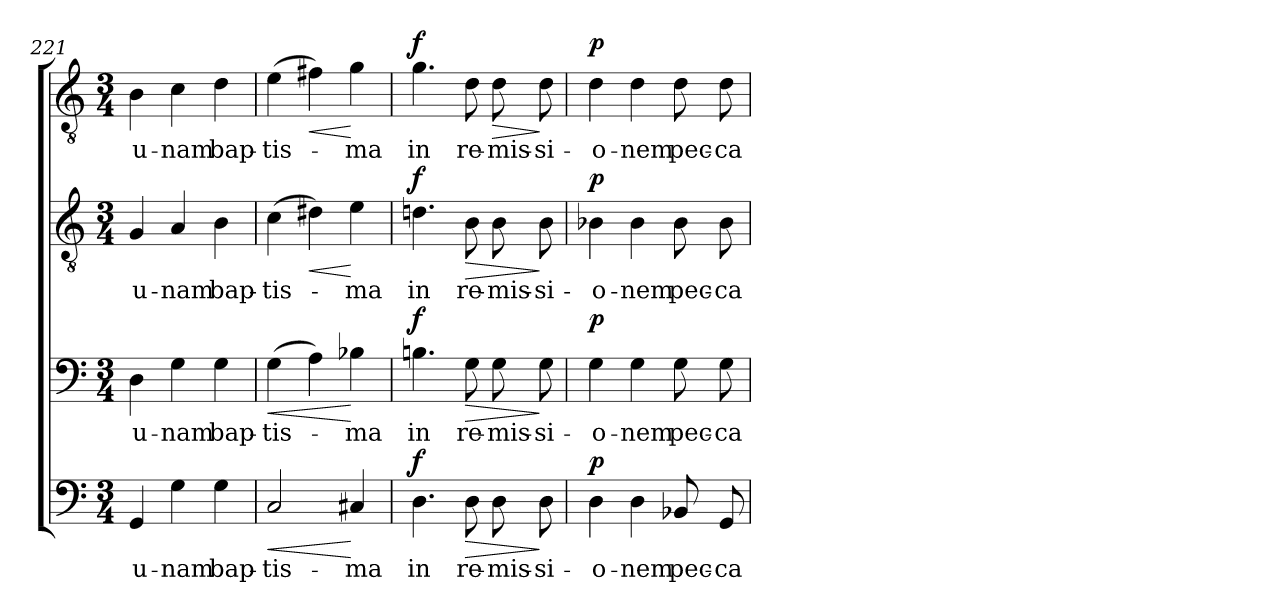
**kern	**text	**dynam	**kern	**text	**dynam	**kern	**text	**dynam	**kern	**text	**dynam
*part4	*part4	*part4	*part3	*part3	*part3	*part2	*part2	*part2	*part1	*part1	*part1
*staff4	*staff4	*staff4	*staff3	*staff3	*staff3	*staff2	*staff2	*staff2	*staff1	*staff1	*staff1
*clefF4	*	*	*clefF4	*	*	*clefGv2	*	*	*clefGv2	*	*
*k[]	*	*	*k[]	*	*	*k[]	*	*	*k[]	*	*
*C:	*	*	*C:	*	*	*C:	*	*	*C:	*	*
*M3/4	*	*	*M3/4	*	*	*M3/4	*	*	*M3/4	*	*
=221	=221	=221	=221	=221	=221	=221	=221	=221	=221	=221	=221
!	!LO:LY:b	!	!	!LO:LY:b	!	!	!LO:LY:b	!	!	!LO:LY:b	!
4GG/	u-	.	4D\	u-	.	4G/	u-	.	4B\	u-	.
!	!LO:LY:b	!	!	!LO:LY:b	!	!	!LO:LY:b	!	!	!LO:LY:b	!
4G\	-nam	.	4G\	-nam	.	4A/	-nam	.	4c\	-nam	.
!	!LO:LY:b	!	!	!LO:LY:b	!	!	!LO:LY:b	!	!	!LO:LY:b	!
4G\	bap-	.	4G\	bap-	.	4B\	bap-	.	4d\	bap-	.
=222	=222	=222	=222	=222	=222	=222	=222	=222	=222	=222	=222
!	!LO:LY:b	!LO:HP:b	!	!LO:LY:b	!LO:HP:b	!	!LO:LY:b	!	!	!LO:LY:b	!
2C/	-tis-	<	(>4G\	-tis-	<	(>4c\	-tis-	.	(>4e\	-tis-	.
!	!	!	!	!	!	!	!	!LO:HP:b	!	!	!LO:HP:b
.	.	.	4A\)	.	.	4d#X\)	.	<	4f#X\)	.	<
!	!LO:LY:b	!	!	!LO:LY:b	!	!	!LO:LY:b	!	!	!LO:LY:b	!
4C#X/	-ma	[	4B-X\	-ma	[	4e\	-ma	[	4g\	-ma	[
=223	=223	=223	=223	=223	=223	=223	=223	=223	=223	=223	=223
!	!LO:LY:b	!LO:DY:a	!	!LO:LY:b	!LO:DY:a	!	!LO:LY:b	!LO:DY:a	!	!LO:LY:b	!LO:DY:a
4.D\	in	f	4.Bn\	in	f	4.dn\	in	f	4.g\	in	f
!	!LO:LY:b	!LO:HP:b	!	!LO:LY:b	!LO:HP:b	!	!LO:LY:b	!LO:HP:b	!	!LO:LY:b	!
8D\	re-	>	8G\	re-	>	8B\	re-	>	8d\	re-	.
!	!LO:LY:b	!	!	!LO:LY:b	!	!	!LO:LY:b	!	!	!LO:LY:b	!LO:HP:b
8D\	-mis-	.	8G\	-mis-	.	8B\	-mis-	.	8d\	-mis-	>
!	!LO:LY:b	!	!	!LO:LY:b	!	!	!LO:LY:b	!	!	!LO:LY:b	!
8D\	-si-	]	8G\	-si-	]	8B\	-si-	]	8d\	-si-	]
!!LO:LB:g=z
=224	=224	=224	=224	=224	=224	=224	=224	=224	=224	=224	=224
!	!LO:LY:b	!LO:DY:a	!	!LO:LY:b	!LO:DY:a	!	!LO:LY:b	!LO:DY:a	!	!LO:LY:b	!LO:DY:a
4D\	-o-	p	4G\	-o-	p	4B-X\	-o-	p	4d\	-o-	p
!	!LO:LY:b	!	!	!LO:LY:b	!	!	!LO:LY:b	!	!	!LO:LY:b	!
4D\	-nem	.	4G\	-nem	.	4B-\	-nem	.	4d\	-nem	.
!	!LO:LY:b	!	!	!LO:LY:b	!	!	!LO:LY:b	!	!	!LO:LY:b	!
8BB-X/	pec-	.	8G\	pec-	.	8B-\	pec-	.	8d\	pec-	.
!	!LO:LY:b	!	!	!LO:LY:b	!	!	!LO:LY:b	!	!	!LO:LY:b	!
8GG/	-ca-	.	8G\	-ca-	.	8B-\	-ca-	.	8d\	-ca-	.
=	=	=	=	=	=	=	=	=	=	=	=
*-	*-	*-	*-	*-	*-	*-	*-	*-	*-	*-	*-
